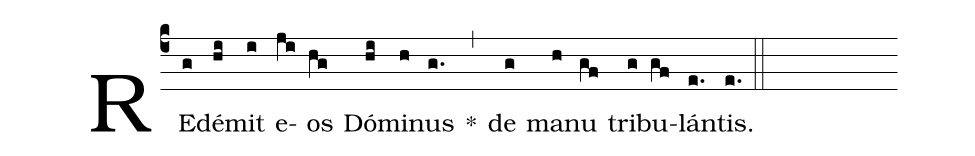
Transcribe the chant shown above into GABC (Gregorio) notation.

%%
(c4)
REd(g)é(hi)mit(i) e(ji)os(hg) Dó(hi)mi(h)nus(g.) *(,)
de(g) ma(h)nu(gf) tri(g)bu(gf)lán(e.)tis.(e.) (::)
